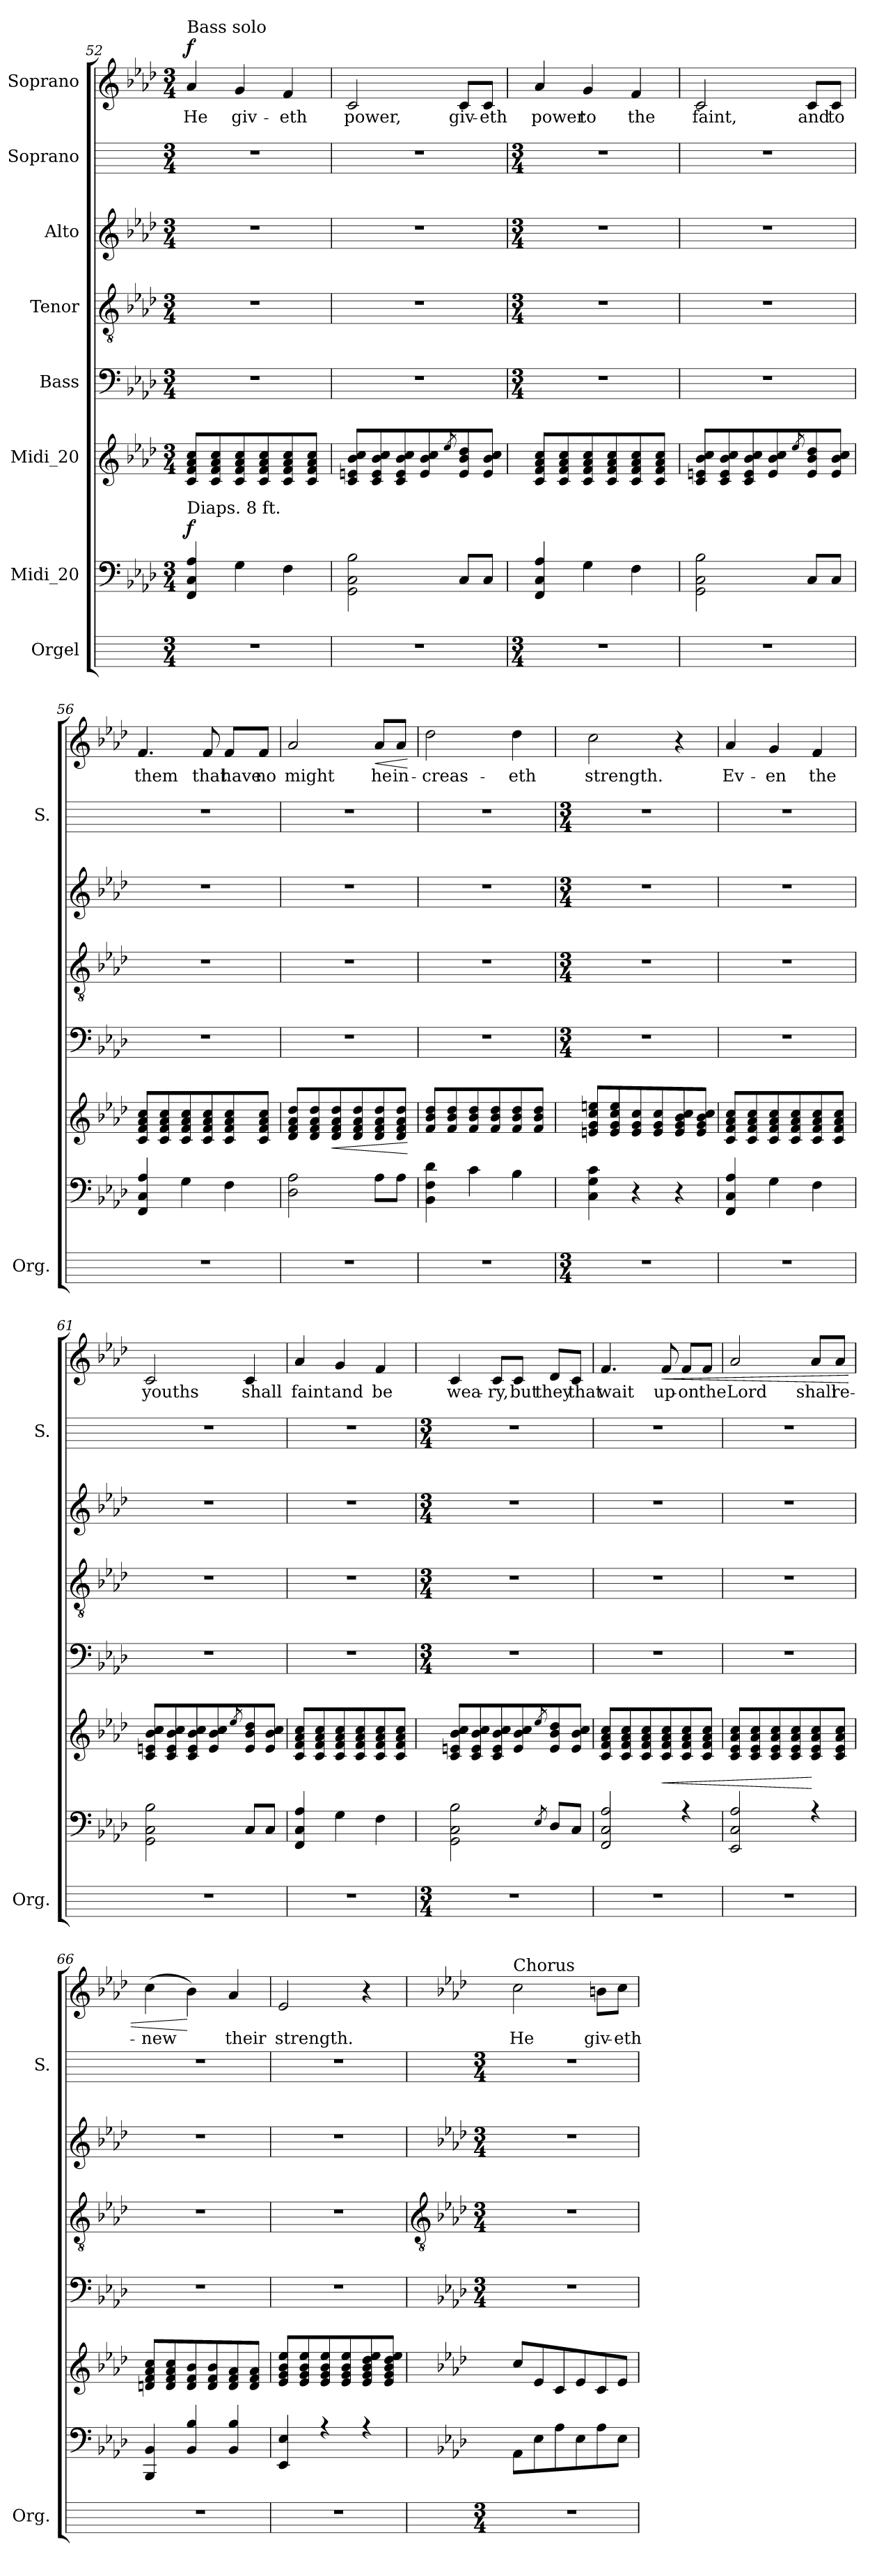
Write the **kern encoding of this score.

**kern	**kern	**dynam	**kern	**dynam	**kern	**kern	**kern	**kern	**kern	**text	**dynam
*part8	*part7	*part7	*part6	*part6	*part5	*part4	*part3	*part2	*part1	*part1	*part1
*staff8	*staff7	*staff7	*staff6	*staff6	*staff5	*staff4	*staff3	*staff2	*staff1	*staff1	*staff1
*I"Orgel	*I"Midi_20	*	*I"Midi_20	*	*I"Bass	*I"Tenor	*I"Alto	*I"Soprano	*I"Soprano	*	*
*I'Org.	*	*	*	*	*	*	*	*I'S.	*	*	*
*	*clefF4	*	*clefG2	*	*clefF4	*clefGv2	*clefG2	*	*clefG2	*	*
*	*k[b-e-a-d-]	*	*k[b-e-a-d-]	*	*k[b-e-a-d-]	*k[b-e-a-d-]	*k[b-e-a-d-]	*	*k[b-e-a-d-]	*	*
*	*A-:	*	*A-:	*	*A-:	*A-:	*A-:	*	*A-:	*	*
*M3/4	*M3/4	*	*M3/4	*	*M3/4	*M3/4	*M3/4	*M3/4	*M3/4	*	*
=52	=52	=52	=52	=52	=52	=52	=52	=52	=52	=52	=52
*	*	*	*^	*	*	*	*	*	*	*	*
!	!	!	!	!	!	!	!	!	!	!LO:TX:a:t=Bass solo	!	!
!	!LO:TX:a:t=Diaps. 8 ft.	!	!	!	!	!	!	!	!	!	!	!
!	!	!LO:DY:a	!	!	!	!	!	!	!	!	!LO:LY:b	!LO:DY:a
2.r	4FF 4C 4A-	f	8c 8f 8a- 8ccL	2.ryy	.	2.r	2.r	2.r	2.r	4a-	He	f
.	.	.	8c 8f 8a- 8cc	.	.	.	.	.	.	.	.	.
!	!	!	!	!	!	!	!	!	!	!	!LO:LY:b	!
.	4G	.	8c 8f 8a- 8cc	.	.	.	.	.	.	4g	giv-	.
.	.	.	8c 8f 8a- 8cc	.	.	.	.	.	.	.	.	.
!	!	!	!	!	!	!	!	!	!	!	!LO:LY:b	!
.	4F	.	8c 8f 8a- 8cc	.	.	.	.	.	.	4f	-eth	.
.	.	.	8c 8f 8a- 8ccJ	.	.	.	.	.	.	.	.	.
=53	=53	=53	=53	=53	=53	=53	=53	=53	=53	=53	=53	=53
!	!	!	!	!	!	!	!	!	!	!	!LO:LY:b	!
2.r	2GG 2C 2B-	.	8c 8en 8b- 8ccL	8ryy	.	2.r	2.r	2.r	2.r	2c	power,	.
.	.	.	8c 8e 8b- 8cc	8ryy	.	.	.	.	.	.	.	.
.	.	.	8c 8e 8b- 8cc	8ryy	.	.	.	.	.	.	.	.
.	.	.	8e 8b- 8cc	8ryy	.	.	.	.	.	.	.	.
.	.	.	8qqee-yy	8qee-/	.	.	.	.	.	.	.	.
!	!	!	!	!	!	!	!	!	!	!	!LO:LY:b	!
.	8CL	.	8e 8b- 8dd-	4ryy	.	.	.	.	.	8c/L	giv-	.
!	!	!	!	!	!	!	!	!	!	!	!LO:LY:b	!
.	8CJ	.	8e 8b- 8ccJ	.	.	.	.	.	.	8c/J	-eth	.
!!LO:LB:g=z
=54	=54	=54	=54	=54	=54	=54	=54	=54	=54	=54	=54	=54
*M3/4	*	*	*	*	*	*M3/4	*M3/4	*M3/4	*M3/4	*	*	*
!	!	!	!	!	!	!	!	!	!	!	!LO:LY:b	!
2.r	4FF 4C 4A-	.	8c/ 8f/ 8a-/ 8cc/L	2.ryy	.	2.r	2.r	2.r	2.r	4a-	power	.
.	.	.	8c/ 8f/ 8a-/ 8cc/	.	.	.	.	.	.	.	.	.
!	!	!	!	!	!	!	!	!	!	!	!LO:LY:b	!
.	4G	.	8c/ 8f/ 8a-/ 8cc/	.	.	.	.	.	.	4g	to	.
.	.	.	8c/ 8f/ 8a-/ 8cc/	.	.	.	.	.	.	.	.	.
!	!	!	!	!	!	!	!	!	!	!	!LO:LY:b	!
.	4F	.	8c/ 8f/ 8a-/ 8cc/	.	.	.	.	.	.	4f	the	.
.	.	.	8c/ 8f/ 8a-/ 8cc/J	.	.	.	.	.	.	.	.	.
=55	=55	=55	=55	=55	=55	=55	=55	=55	=55	=55	=55	=55
!	!	!	!	!	!	!	!	!	!	!	!LO:LY:b	!
2.r	2GG 2C 2B-	.	8c/ 8en/ 8b-/ 8cc/L	8ryy	.	2.r	2.r	2.r	2.r	2c	faint,	.
.	.	.	8c/ 8e/ 8b-/ 8cc/	8ryy	.	.	.	.	.	.	.	.
.	.	.	8c/ 8e/ 8b-/ 8cc/	8ryy	.	.	.	.	.	.	.	.
.	.	.	8e/ 8b-/ 8cc/	8ryy	.	.	.	.	.	.	.	.
.	.	.	8qqee-/yy	8qee-/	.	.	.	.	.	.	.	.
!	!	!	!	!	!	!	!	!	!	!	!LO:LY:b	!
.	8CL	.	8e/ 8b-/ 8dd-/	4ryy	.	.	.	.	.	8c/L	and	.
!	!	!	!	!	!	!	!	!	!	!	!LO:LY:b	!
.	8CJ	.	8e/ 8b-/ 8cc/J	.	.	.	.	.	.	8c/J	to	.
=56	=56	=56	=56	=56	=56	=56	=56	=56	=56	=56	=56	=56
!	!	!	!	!	!	!	!	!	!	!	!LO:LY:b	!
2.r	4FF 4C 4A-	.	8c/ 8f/ 8a-/ 8cc/L	2.ryy	.	2.r	2.r	2.r	2.r	4.f	them	.
.	.	.	8c/ 8f/ 8a-/ 8cc/	.	.	.	.	.	.	.	.	.
.	4G	.	8c/ 8f/ 8a-/ 8cc/	.	.	.	.	.	.	.	.	.
!	!	!	!	!	!	!	!	!	!	!	!LO:LY:b	!
.	.	.	8c/ 8f/ 8a-/ 8cc/	.	.	.	.	.	.	8f	that	.
!	!	!	!	!	!	!	!	!	!	!	!LO:LY:b	!
.	4F	.	8c/ 8f/ 8a-/ 8cc/	.	.	.	.	.	.	8f/L	have	.
!	!	!	!	!	!	!	!	!	!	!	!LO:LY:b	!
.	.	.	8c/ 8f/ 8a-/ 8cc/J	.	.	.	.	.	.	8f/J	no	.
=57	=57	=57	=57	=57	=57	=57	=57	=57	=57	=57	=57	=57
!	!	!	!	!	!	!	!	!	!	!	!LO:LY:b	!
2.r	2D- 2A-	.	8d-/ 8f/ 8a-/ 8dd-/L	2.ryy	.	2.r	2.r	2.r	2.r	2a-	might	.
.	.	.	8d-/ 8f/ 8a-/ 8dd-/	.	.	.	.	.	.	.	.	.
!	!	!	!	!	!LO:HP:b	!	!	!	!	!	!	!
.	.	.	8d-/ 8f/ 8a-/ 8dd-/	.	<	.	.	.	.	.	.	.
.	.	.	8d-/ 8f/ 8a-/ 8dd-/	.	.	.	.	.	.	.	.	.
!	!	!	!	!	!	!	!	!	!	!	!LO:LY:b	!LO:HP:b
.	8A-L	.	8d-/ 8f/ 8a-/ 8dd-/	.	.	.	.	.	.	8a-/L	he	<
!	!	!	!	!	!	!	!	!	!	!	!LO:LY:b	!
.	8A-J	.	8d-/ 8f/ 8a-/ 8dd-/J	.	.	.	.	.	.	8a-/J	in-	.
*	*	*	*v	*v	*	*	*	*	*	*	*	*
.	.	.	.	[	.	.	.	.	.	.	[
=58	=58	=58	=58	=58	=58	=58	=58	=58	=58	=58	=58
*	*	*	*^	*	*	*	*	*	*	*	*
!	!	!	!	!	!	!	!	!	!	!	!LO:LY:b	!
2.r	4BB- 4F 4d-	.	8f/ 8b-/ 8dd-/L	2.ryy	.	2.r	2.r	2.r	2.r	2dd-	-creas-	.
.	.	.	8f/ 8b-/ 8dd-/	.	.	.	.	.	.	.	.	.
.	4c	.	8f/ 8b-/ 8dd-/	.	.	.	.	.	.	.	.	.
.	.	.	8f/ 8b-/ 8dd-/	.	.	.	.	.	.	.	.	.
!	!	!	!	!	!	!	!	!	!	!	!LO:LY:b	!
.	4B-	.	8f/ 8b-/ 8dd-/	.	.	.	.	.	.	4dd-	-eth	.
.	.	.	8f/ 8b-/ 8dd-/J	.	.	.	.	.	.	.	.	.
!!LO:LB:g=z
=59	=59	=59	=59	=59	=59	=59	=59	=59	=59	=59	=59	=59
*M3/4	*	*	*	*	*	*M3/4	*M3/4	*M3/4	*M3/4	*	*	*
!	!	!	!	!	!	!	!	!	!	!	!LO:LY:b	!
2.r	4C 4G 4c	.	8en/ 8g/ 8cc/ 8een/L	2.ryy	.	2.r	2.r	2.r	2.r	2cc	strength.	.
.	.	.	8e/ 8g/ 8cc/ 8ee/	.	.	.	.	.	.	.	.	.
.	4r	.	8e/ 8g/ 8cc/	.	.	.	.	.	.	.	.	.
.	.	.	8e/ 8g/ 8cc/	.	.	.	.	.	.	.	.	.
.	4r	.	8e/ 8g/ 8b-/ 8cc/	.	.	.	.	.	.	4r	.	.
.	.	.	8e/ 8g/ 8b-/ 8cc/J	.	.	.	.	.	.	.	.	.
=60	=60	=60	=60	=60	=60	=60	=60	=60	=60	=60	=60	=60
!	!	!	!	!	!	!	!	!	!	!	!LO:LY:b	!
2.r	4FF 4C 4A-	.	8c/ 8f/ 8a-/ 8cc/L	2.ryy	.	2.r	2.r	2.r	2.r	4a-	Ev-	.
.	.	.	8c/ 8f/ 8a-/ 8cc/	.	.	.	.	.	.	.	.	.
!	!	!	!	!	!	!	!	!	!	!	!LO:LY:b	!
.	4G	.	8c/ 8f/ 8a-/ 8cc/	.	.	.	.	.	.	4g	-en	.
.	.	.	8c/ 8f/ 8a-/ 8cc/	.	.	.	.	.	.	.	.	.
!	!	!	!	!	!	!	!	!	!	!	!LO:LY:b	!
.	4F	.	8c/ 8f/ 8a-/ 8cc/	.	.	.	.	.	.	4f	the	.
.	.	.	8c/ 8f/ 8a-/ 8cc/J	.	.	.	.	.	.	.	.	.
=61	=61	=61	=61	=61	=61	=61	=61	=61	=61	=61	=61	=61
!	!	!	!	!	!	!	!	!	!	!	!LO:LY:b	!
2.r	2GG 2C 2B-	.	8c/ 8en/ 8b-/ 8cc/L	8ryy	.	2.r	2.r	2.r	2.r	2c	youths	.
.	.	.	8c/ 8e/ 8b-/ 8cc/	8ryy	.	.	.	.	.	.	.	.
.	.	.	8c/ 8e/ 8b-/ 8cc/	8ryy	.	.	.	.	.	.	.	.
.	.	.	8e/ 8b-/ 8cc/	8ryy	.	.	.	.	.	.	.	.
.	.	.	8qqee-/yy	8qee-/	.	.	.	.	.	.	.	.
!	!	!	!	!	!	!	!	!	!	!	!LO:LY:b	!
.	8CL	.	8e/ 8b-/ 8dd-/	4ryy	.	.	.	.	.	4c	shall	.
.	8CJ	.	8e/ 8b-/ 8cc/J	.	.	.	.	.	.	.	.	.
=62	=62	=62	=62	=62	=62	=62	=62	=62	=62	=62	=62	=62
!	!	!	!	!	!	!	!	!	!	!	!LO:LY:b	!
2.r	4FF 4C 4A-	.	8c/ 8f/ 8a-/ 8cc/L	2.ryy	.	2.r	2.r	2.r	2.r	4a-	faint	.
.	.	.	8c/ 8f/ 8a-/ 8cc/	.	.	.	.	.	.	.	.	.
!	!	!	!	!	!	!	!	!	!	!	!LO:LY:b	!
.	4G	.	8c/ 8f/ 8a-/ 8cc/	.	.	.	.	.	.	4g	and	.
.	.	.	8c/ 8f/ 8a-/ 8cc/	.	.	.	.	.	.	.	.	.
!	!	!	!	!	!	!	!	!	!	!	!LO:LY:b	!
.	4F	.	8c/ 8f/ 8a-/ 8cc/	.	.	.	.	.	.	4f	be	.
.	.	.	8c/ 8f/ 8a-/ 8cc/J	.	.	.	.	.	.	.	.	.
!!LO:LB:g=z
=63	=63	=63	=63	=63	=63	=63	=63	=63	=63	=63	=63	=63
*M3/4	*	*	*	*	*	*M3/4	*M3/4	*M3/4	*M3/4	*	*	*
*	*^	*	*	*	*	*	*	*	*	*	*	*
!	!	!	!	!	!	!	!	!	!	!	!	!LO:LY:b	!
2.r	2GG 2C 2B-	8ryy	.	8c/ 8en/ 8b-/ 8cc/L	8ryy	.	2.r	2.r	2.r	2.r	4c	wea-	.
.	.	8ryy	.	8c/ 8e/ 8b-/ 8cc/	8ryy	.	.	.	.	.	.	.	.
!	!	!	!	!	!	!	!	!	!	!	!	!LO:LY:b	!
.	.	8ryy	.	8c/ 8e/ 8b-/ 8cc/	8ryy	.	.	.	.	.	8c/L	-ry,	.
!	!	!	!	!	!	!	!	!	!	!	!	!LO:LY:b	!
.	.	8ryy	.	8e/ 8b-/ 8cc/	8ryy	.	.	.	.	.	8c/J	but	.
.	.	8qE-/	.	8qqee-/yy	8qee-/	.	.	.	.	.	.	.	.
!	!	!	!	!	!	!	!	!	!	!	!	!LO:LY:b	!
.	8D-L	4ryy	.	8e/ 8b-/ 8dd-/	4ryy	.	.	.	.	.	8d-/L	they	.
!	!	!	!	!	!	!	!	!	!	!	!	!LO:LY:b	!
.	8CJ	.	.	8e/ 8b-/ 8cc/J	.	.	.	.	.	.	8c/J	that	.
=64	=64	=64	=64	=64	=64	=64	=64	=64	=64	=64	=64	=64	=64
!	!	!	!	!	!	!	!	!	!	!	!	!LO:LY:b	!
2.r	2FF 2C 2A-	2.ryy	.	8c/ 8f/ 8a-/ 8cc/L	2.ryy	.	2.r	2.r	2.r	2.r	4.f	wait	.
.	.	.	.	8c/ 8f/ 8a-/ 8cc/	.	.	.	.	.	.	.	.	.
.	.	.	.	8c/ 8f/ 8a-/ 8cc/	.	.	.	.	.	.	.	.	.
!	!	!	!	!	!	!LO:HP:b	!	!	!	!	!	!LO:LY:b	!LO:HP:b
.	.	.	.	8c/ 8f/ 8a-/ 8cc/	.	<	.	.	.	.	8f	up-	<
!	!	!	!	!	!	!	!	!	!	!	!	!LO:LY:b	!
.	4r	.	.	8c/ 8f/ 8a-/ 8cc/	.	.	.	.	.	.	8f/L	-on	.
!	!	!	!	!	!	!	!	!	!	!	!	!LO:LY:b	!
.	.	.	.	8c/ 8f/ 8a-/ 8cc/J	.	.	.	.	.	.	8f/J	the	.
=65	=65	=65	=65	=65	=65	=65	=65	=65	=65	=65	=65	=65	=65
!	!	!LO:N:vis=1	!	!	!	!	!	!	!	!	!	!LO:LY:b	!
2.r	2EE- 2C 2A-	2.ryy	.	8c/ 8e-/ 8a-/ 8cc/L	2.ryy	.	2.r	2.r	2.r	2.r	2a-	Lord	.
.	.	.	.	8c/ 8e-/ 8a-/ 8cc/	.	.	.	.	.	.	.	.	.
.	.	.	.	8c/ 8e-/ 8a-/ 8cc/	.	.	.	.	.	.	.	.	.
.	.	.	.	8c/ 8e-/ 8a-/ 8cc/	.	.	.	.	.	.	.	.	.
!	!	!	!	!	!	!	!	!	!	!	!	!LO:LY:b	!
.	4r	.	.	8c/ 8e-/ 8a-/ 8cc/	.	[	.	.	.	.	8a-/L	shall	.
!	!	!	!	!	!	!	!	!	!	!	!	!LO:LY:b	!
.	.	.	.	8c/ 8e-/ 8a-/ 8cc/J	.	.	.	.	.	.	8a-/J	re-	.
=66	=66	=66	=66	=66	=66	=66	=66	=66	=66	=66	=66	=66	=66
!	!	!LO:N:vis=1	!	!	!	!	!	!	!	!	!	!LO:LY:b	!
2.r	4BBB- 4BB-	2.ryy	.	8dn/ 8f/ 8a-/ 8cc/L	2.ryy	.	2.r	2.r	2.r	2.r	(>4cc	-new	.
.	.	.	.	8d/ 8f/ 8a-/ 8cc/	.	.	.	.	.	.	.	.	.
.	4BB- 4B-	.	.	8d/ 8f/ 8b-/	.	.	.	.	.	.	4b-)	.	[
.	.	.	.	8d/ 8f/ 8b-/	.	.	.	.	.	.	.	.	.
!	!	!	!	!	!	!	!	!	!	!	!	!LO:LY:b	!
.	4BB- 4B-	.	.	8d/ 8f/ 8a-/	.	.	.	.	.	.	4a-	their	.
.	.	.	.	8d/ 8f/ 8a-/J	.	.	.	.	.	.	.	.	.
=67	=67	=67	=67	=67	=67	=67	=67	=67	=67	=67	=67	=67	=67
!	!	!LO:N:vis=1	!	!	!	!	!	!	!	!	!	!LO:LY:b	!
2.r	4EE- 4E-	2.ryy	.	8e-/ 8g/ 8b-/ 8ee-/L	2.ryy	.	2.r	2.r	2.r	2.r	2e-	strength.	.
.	.	.	.	8e-/ 8g/ 8b-/ 8ee-/	.	.	.	.	.	.	.	.	.
.	4r	.	.	8e-/ 8g/ 8b-/ 8ee-/	.	.	.	.	.	.	.	.	.
.	.	.	.	8e-/ 8g/ 8b-/ 8ee-/	.	.	.	.	.	.	.	.	.
.	4r	.	.	8e-/ 8g/ 8b-/ 8dd-/ 8ee-/	.	.	.	.	.	.	4r	.	.
.	.	.	.	8e-/ 8g/ 8b-/ 8dd-/ 8ee-/J	.	.	.	.	.	.	.	.	.
*	*v	*v	*	*	*	*	*	*	*	*	*	*	*
*	*	*	*v	*v	*	*	*	*	*	*	*	*
!!LO:LB:g=z
=68	=68	=68	=68	=68	=68	=68	=68	=68	=68	=68	=68
*	*	*	*	*	*	*clefGv2	*	*	*	*	*
*	*	*	*	*	*k[b-e-a-d-]	*k[b-e-a-d-]	*k[b-e-a-d-]	*	*	*	*
*	*	*	*	*	*A-:	*A-:	*A-:	*	*	*	*
*M3/4	*	*	*	*	*M3/4	*M3/4	*M3/4	*M3/4	*	*	*
!	!	!	!	!	!	!	!	!	!LO:TX:a:t=Chorus	!	!
!	!	!	!	!	!LO:N:vis=1	!LO:N:vis=1	!LO:N:vis=1	!	!	!LO:LY:b	!
2.r	8AA-L	.	8ccL	.	2.r	2.r	2.r	2.r	2cc	He	.
.	8E-	.	8e-	.	.	.	.	.	.	.	.
.	8A-	.	8c	.	.	.	.	.	.	.	.
.	8E-	.	8e-	.	.	.	.	.	.	.	.
!	!	!	!	!	!	!	!	!	!	!LO:LY:b	!
.	8A-	.	8c	.	.	.	.	.	8bn\L	giv-	.
!	!	!	!	!	!	!	!	!	!	!LO:LY:b	!
.	8E-J	.	8e-J	.	.	.	.	.	8cc\J	-eth	.
=	=	=	=	=	=	=	=	=	=	=	=
*-	*-	*-	*-	*-	*-	*-	*-	*-	*-	*-	*-
